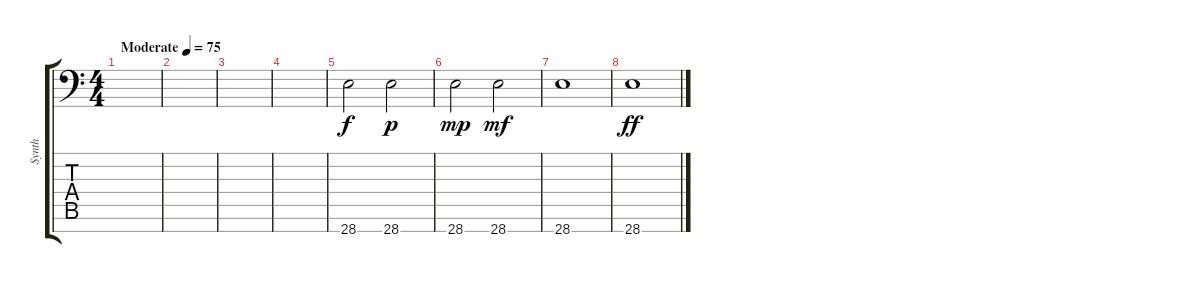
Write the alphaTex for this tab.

\track ("Synth" "Synth") {instrument stringensemble2}
\staff {score tabs}
\tuning (E4 B3 G3 D3 A2 E2 C-1) {hide}
\ts (4 4)
\tempo (75 "Moderate")
\clef f4
\ks c
|
|
|
|
28.7.2 28.7.2{dy p} |
28.7.2{dy mp} 28.7.2{dy mf} |
28.7.1 |
28.7.1{dy ff}
